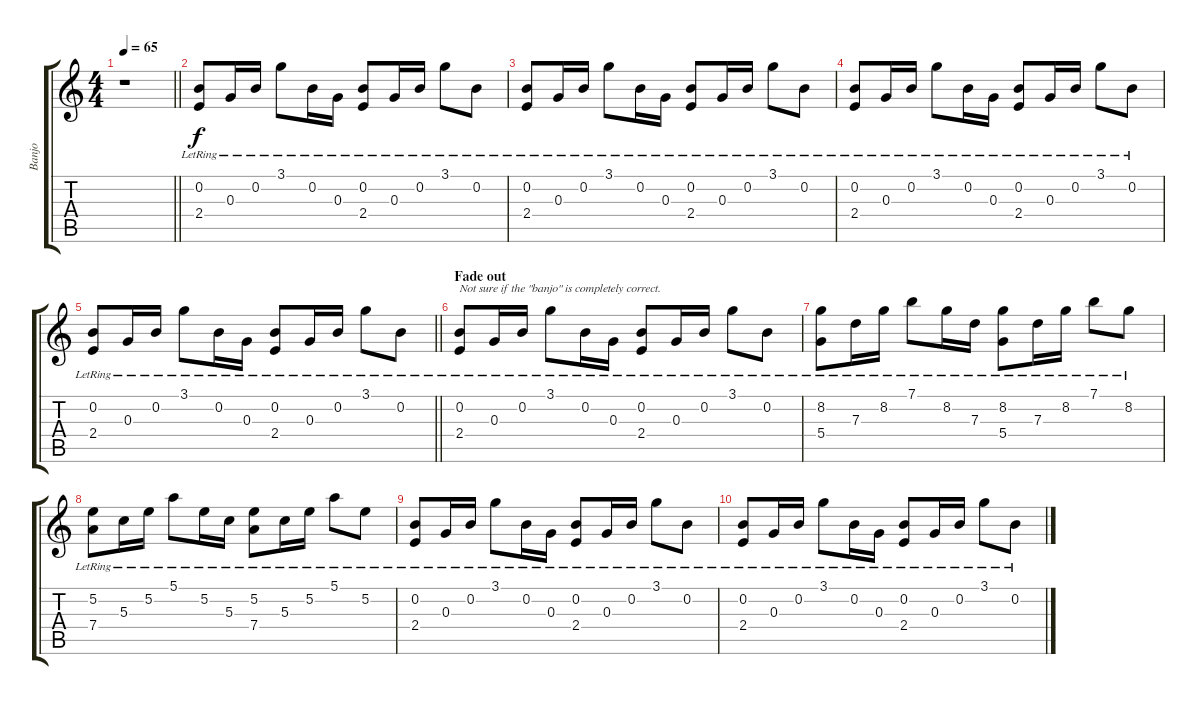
\track ("Banjo" "Banjo") {instrument banjo}
\staff {score tabs}
\tuning (E4 B3 G3 D3 A2 E2) {hide}
\displaytranspose 12
\ts (4 4)
\tempo 65
\clef g2
\barLineRight lightlight
\ks c
r.1{dy f} |
(0.2{lr} 2.4{lr}).8 0.3{lr}.16 0.2{lr}.16 3.1{lr}.8 0.2{lr}.16 0.3{lr}.16 (0.2{lr} 2.4{lr}).8 0.3{lr}.16 0.2{lr}.16 3.1{lr}.8 0.2{lr}.8 |
(0.2{lr} 2.4{lr}).8 0.3{lr}.16 0.2{lr}.16 3.1{lr}.8 0.2{lr}.16 0.3{lr}.16 (0.2{lr} 2.4{lr}).8 0.3{lr}.16 0.2{lr}.16 3.1{lr}.8 0.2{lr}.8 |
(0.2{lr} 2.4{lr}).8 0.3{lr}.16 0.2{lr}.16 3.1{lr}.8 0.2{lr}.16 0.3{lr}.16 (0.2{lr} 2.4{lr}).8 0.3{lr}.16 0.2{lr}.16 3.1{lr}.8 0.2{lr}.8 |
\barLineRight lightlight
(0.2{lr} 2.4{lr}).8 0.3{lr}.16 0.2{lr}.16 3.1{lr}.8 0.2{lr}.16 0.3{lr}.16 (0.2{lr} 2.4{lr}).8 0.3{lr}.16 0.2{lr}.16 3.1{lr}.8 0.2{lr}.8 |
\section ("" "Fade out")
(0.2{lr} 2.4{lr}).8{txt "Not sure if the \"banjo\" is completely correct."} 0.3{lr}.16 0.2{lr}.16 3.1{lr}.8 0.2{lr}.16 0.3{lr}.16 (0.2{lr} 2.4{lr}).8 0.3{lr}.16 0.2{lr}.16 3.1{lr}.8 0.2{lr}.8 |
(8.2{lr} 5.4{lr}).8 7.3{lr}.16 8.2{lr}.16 7.1{lr}.8 8.2{lr}.16 7.3{lr}.16 (8.2{lr} 5.4{lr}).8 7.3{lr}.16 8.2{lr}.16 7.1{lr}.8 8.2{lr}.8 |
(5.2{lr} 7.4{lr}).8 5.3{lr}.16 5.2{lr}.16 5.1{lr}.8 5.2{lr}.16 5.3{lr}.16 (5.2{lr} 7.4{lr}).8 5.3{lr}.16 5.2{lr}.16 5.1{lr}.8 5.2{lr}.8 |
(0.2{lr} 2.4{lr}).8 0.3{lr}.16 0.2{lr}.16 3.1{lr}.8 0.2{lr}.16 0.3{lr}.16 (0.2{lr} 2.4{lr}).8 0.3{lr}.16 0.2{lr}.16 3.1{lr}.8 0.2{lr}.8 |
(0.2{lr} 2.4{lr}).8 0.3{lr}.16 0.2{lr}.16 3.1{lr}.8 0.2{lr}.16 0.3{lr}.16 (0.2{lr} 2.4{lr}).8 0.3{lr}.16 0.2{lr}.16 3.1{lr}.8 0.2{lr}.8
